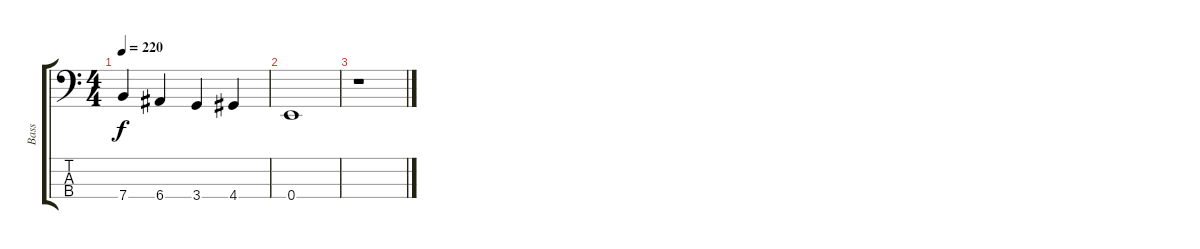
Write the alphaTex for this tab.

\track ("Bass" "Bass") {instrument electricbasspick}
\staff {score tabs}
\tuning (G2 D2 A1 E1) {hide}
\ts (4 4)
\tempo 220
\clef f4
\ks c
7.4.4{dy f} 6.4.4 3.4.4 4.4.4 |
0.4.1 |
r.1
